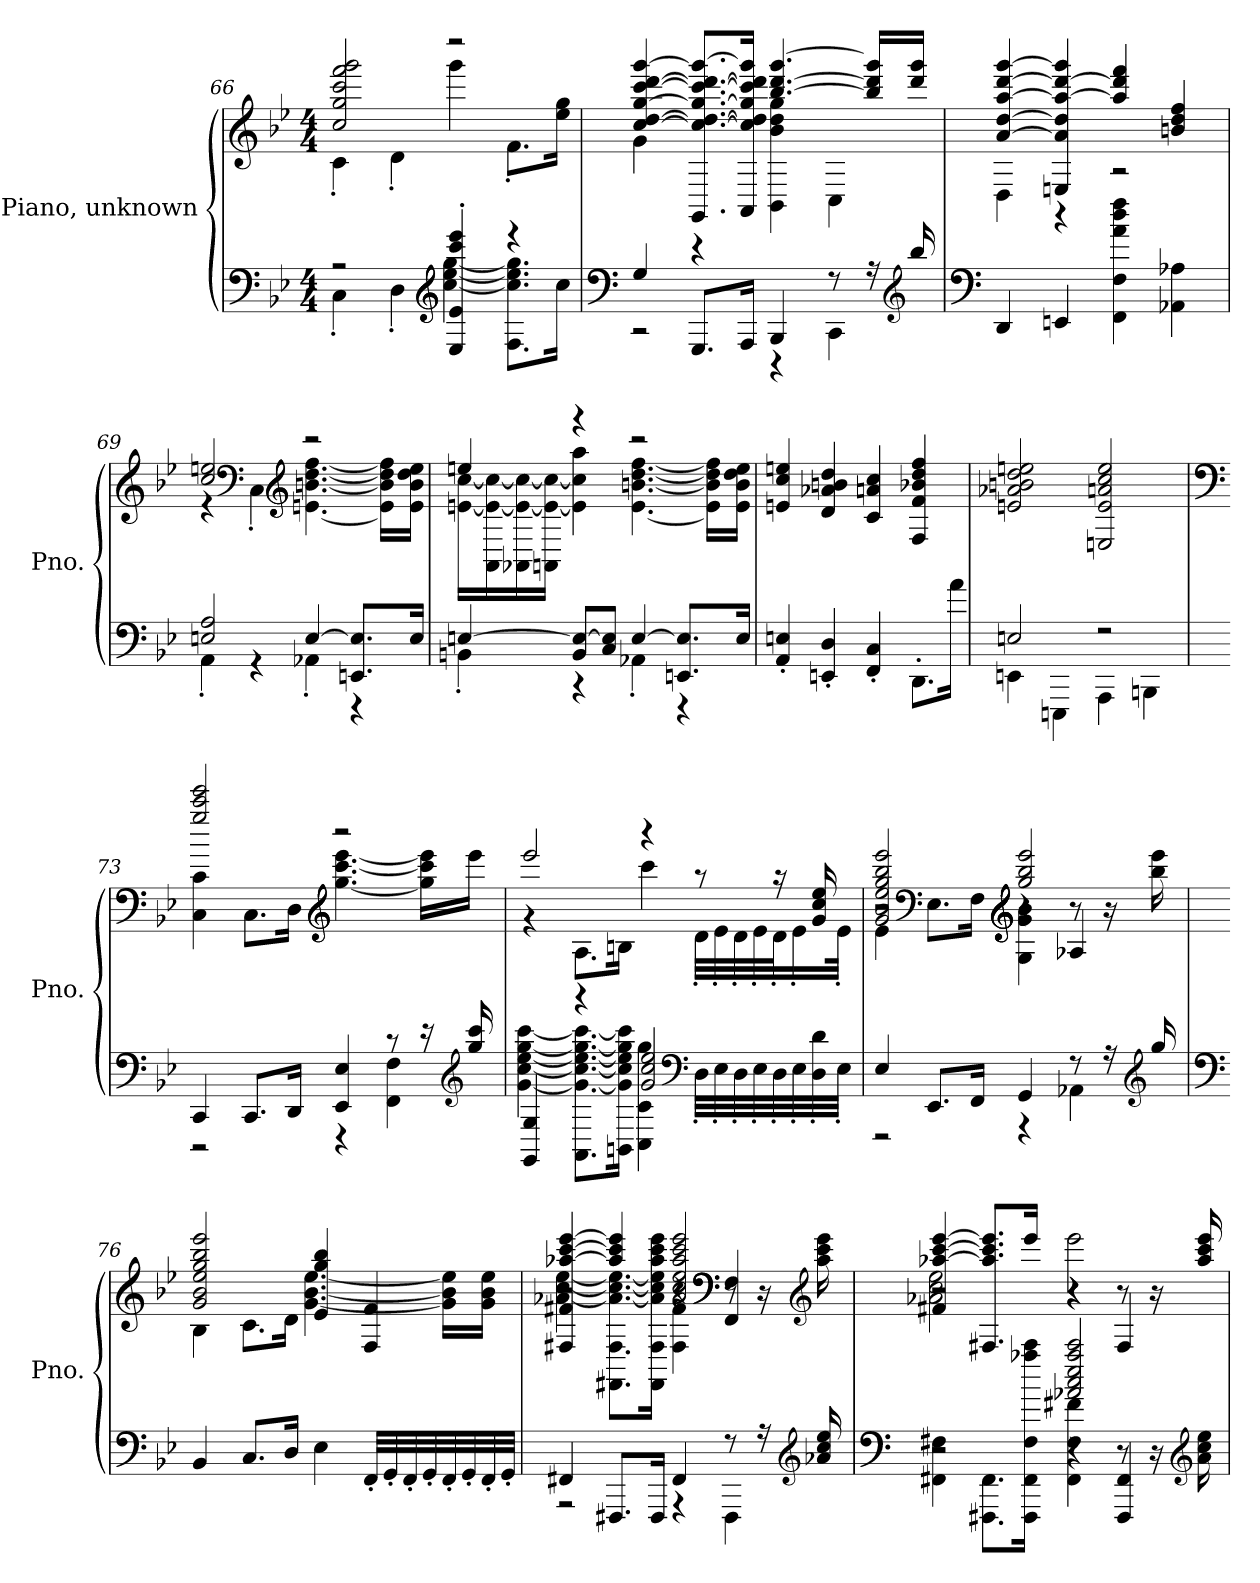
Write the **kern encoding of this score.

**kern	**kern
*part1	*part1
*staff2	*staff1
*I"Piano, unknown	*
*I'Pno.	*
*clefF4	*clefG2
*k[b-e-]	*k[b-e-]
*M4/4	*M4/4
=66	=66
*^	*^
2r	4C'\	2cc/ 2gg/ 2ccc/ 2fff/ 2ggg/	4c'\
.	4D'\	.	4d'\
*clefG2	*	*	*
4E-/' 4e-/' 4ccc/' 4eee-/'	[4cc\ [4ee-\ [4gg\	2r	4ggg\
4r	8.F\ 8.cc\] 8.ee-\] 8.gg\]L	.	8.f'\L
.	16cc\Jk	.	16ee-\ 16gg\Jk
=67	=67	=67	=67
*clefF4	*	*	*
4G/	2r	[4cc/ [4dd/ [4gg/ [4ccc/ [4ddd/ [4ggg/	4g\
8.GGG/L	.	8.GG/ 8.cc/_ 8.dd/_ 8.gg/_ 8.ccc/_ 8.ddd/_ 8.ggg/_L	4r
16AAA/Jk	.	16AA/ 16cc/] 16dd/] 16gg/] 16ccc/] 16ddd/] 16ggg/]Jk	.
4BBB-/	4r	[4.bb-/ [4.ddd/ [4.ggg/	4BB-\ 4b-\ 4dd\ 4gg\
8r	4CC\	.	4C\
16r	.	16bb-/] 16ddd/] 16ggg/]LL	.
*clefG2	*	*	*
16bb-/	.	16ddd/ 16ggg/JJ	.
*v	*v	*	*
!!LO:LB:g=z	!!
=68	=68	=68
*clefF4	*	*
4DD/	[4a/ [4dd/ [4aa/ [4ddd/ [4ggg/	4D\
4EEn/	4En/ 4a/] 4dd/] 4aa/_ 4ddd/_ 4ggg/]	4r
4FF\ 4F\ 4a\ 4dd\ 4ff\	4aa/] 4ddd/] 4fff/	2r
4AA-X\ 4A-X\	4bn/ 4dd/ 4ff/	.
=69	=69	=69
*^	*	*
2En/ 2A/	4AA'\	2cc/ 2een/	4r
*	*	*clefF4	*
.	4r	.	4C'\
*	*	*clefG2	*
[4E/	4AA-X'\	2r	[4.en\ [4.bn\ [4.dd\ [4.ff\
8.EEn/ 8.E/]L	4r	.	.
.	.	.	16e\] 16b\] 16dd\] 16ff\]LL
16E/Jk	.	.	16e\ 16b\ 16dd\ 16ee\JJ
=70	=70	=70	=70
[4En/	4BBn'\	4een/	[16en\ [16cc\LL
.	.	.	16AA\ 16e\_ 16cc\_
.	.	.	16AA-X\ 16e\_ 16cc\_
.	.	.	16AAn\ 16e\_ 16cc\_JJ
8BB/ 8E/_L	4r	4r	4e\] 4cc\] 4aa\
8C/ 8E/]J	.	.	.
[4E/	4AA-X'\	2r	[4.e\ [4.bn\ [4.dd\ [4.ff\
8.EEn/ 8.E/]L	4r	.	.
.	.	.	16e\] 16b\] 16dd\] 16ff\]LL
16E/Jk	.	.	16e\ 16b\ 16dd\ 16ee\JJ
*v	*v	*	*
*	*v	*v
=71	=71
4AA/' 4En/'	4en/ 4cc/ 4een/
4EEn/' 4D/'	4d/ 4a-X/ 4bn/ 4dd/
4FF/' 4C/'	4c/ 4an/ 4cc/
8.DD'\L	4F/ 4f/ 4b-X/ 4dd/ 4ff/
16a\Jk	.
!!LO:PB:g=z
=72	=72
*^	*
2En/	4EEn\	2en/ 2a-X/ 2bn/ 2dd/ 2een/
.	4EEEn\	.
2r	4AAA\	2En/ 2e/ 2an/ 2cc/ 2ee/
.	4BBBn\	.
=73	=73	=73
*	*	*clefF4
*	*	*^
4CC/	2r	2gg/ 2ccc/ 2eee-/	4C\ 4c\
8.CC/L	.	.	8.C\L
16DD/Jk	.	.	16D\Jk
*	*	*clefG2	*
4EE-/ 4E-/	4r	2r	[4.gg\ [4.ccc\ [4.eee-\
8r	4FF\ 4F\	.	.
16r	.	.	16gg\] 16ccc\] 16eee-\]LL
*clefG2	*	*	*
16gg/ 16ccc/	.	.	16eee-\JJ
=74	=74	=74	=74
4GG/ 4G/	[4g\ [4cc\ [4ee-\ [4gg\ [4ccc\	2eee-/	4r
4r	8.AA\ 8.g\_ 8.cc\_ 8.ee-\_ 8.gg\_ 8.ccc\_L	.	8.A\L
.	16BBn\ 16g\] 16cc\] 16ee-\] 16gg\] 16ccc\]Jk	.	16Bn\Jk
2g/ 2cc/ 2ee-/	4C\ 4c\ 4gg\	4r	4ccc\
*clefF4	*	*	*
.	32D'\LLL	8r	32d'\LLL
.	32E-'\	.	32e-'\
.	32D'\	.	32d'\
.	32E-'\	.	32e-'\
.	32D'\	16r	32d'\J
.	32E-'\	.	16e-'\
.	32D\' 32d\'	16g/ 16cc/ 16ee-/	.
.	32E-'\JJJ	.	32e-'\JJk
!!LO:LB:g=z
=75	=75	=75	=75
*	*	*	*^
4E-/	2r	2g/ 2b-/ 2ee-/ 2gg/ 2bb-/ 2eee-/	4e-\	2r
*	*	*clefF4	*	*
8.EE-/L	.	.	8.E-\L	.
16FF/Jk	.	.	16F\Jk	.
*	*	*clefG2	*	*
4GG/	4r	2gg/ 2bb-/ 2eee-/	4G\ 4g\ 4b-\	4r
8r	4AA-X\	.	8r	4A-X/
16r	.	.	16r	.
*clefG2	*	*	*	*
16gg/	.	.	16bb-\ 16eee-\	.
*v	*v	*	*	*
*	*v	*v	*v
=76	=76
*clefF4	*
*	*^
4BB-/	2g/ 2b-/ 2ee-/ 2gg/ 2bb-/ 2eee-/	4B-\
8.C/L	.	8.c\L
16D/Jk	.	16d\Jk
4E-\	4e-/ 4gg/ 4bb-/	[4.g\ [4.b-\ [4.ee-\
32FF'/LLL	4F/ 4f/	.
32GG'/	.	.
32FF'/	.	.
32GG'/	.	.
32FF'/	.	16g\] 16b-\] 16ee-\]LL
32GG'/	.	.
32FF'/	.	16g\ 16b-\ 16ee-\JJ
32GG'/JJJ	.	.
!!LO:LB:g=z
=77	=77	=77
*^	*	*^
4FF#X/	2r	4F#X/ 4f#X/ [4aa-X/ [4ccc/ [4eee-/	[4a-X\ [4cc\ [4ee-\	2r
8.FFF#X/L	.	4aa-/] 4ccc/] 4eee-/]	8.FF#X\ 8.F#\ 8.a-\_ 8.cc\_ 8.ee-\_L	.
16FFF#/Jk	.	.	16FF#\ 16F#\ 16a-\] 16cc\] 16ee-\] 16aa-\ 16ccc\ 16eee-\Jk	.
4FF#/	4r	2a-/ 2cc/ 2ee-/ 2aa-/ 2ccc/ 2eee-/	4F#\ 4f#\	4r
*	*	*clefF4	*	*
8r	4FFF#\	.	8r	4FF#/ 4F#/
16r	.	.	16r	.
*clefG2	*	*clefG2	*	*
16a-X/ 16cc/ 16ee-/	.	.	16aa-\ 16ccc\ 16eee-\	.
*v	*v	*	*	*
=78	=78	=78	=78
*clefF4	*	*	*
*^	*	*	*
*	*^	*	*	*
2r	4FF#X\ 4F#X\	2r	4f#X/ [4aa-X/ [4ccc/ [4eee-/	2a-X\ 2cc\ 2ee-\	2r
.	8.FFF#X\ 8.FF#\L	.	8.F#X/ 8.aa-/] 8.ccc/] 8.eee-/]L	.	.
.	16FFF#\ 16FF#\ 16F#\ 16aa-X\ 16ccc\Jk	.	16eee-/Jk	.	.
2a-X/ 2cc/ 2ee-/ 2aa-/ 2ccc/	4FF#\ 4F#\ 4f#X\	4r	4r	2eee-\	4r
.	8r	4FFF#/ 4FF#/	8r	.	4F#/
.	16r	.	16r	.	.
*clefG2	*	*	*	*	*
.	16a-\ 16cc\ 16ee-\	.	16aa-/ 16ccc/ 16eee-/	.	.
*v	*v	*v	*	*	*
*	*v	*v	*v
=	=
*-	*-
